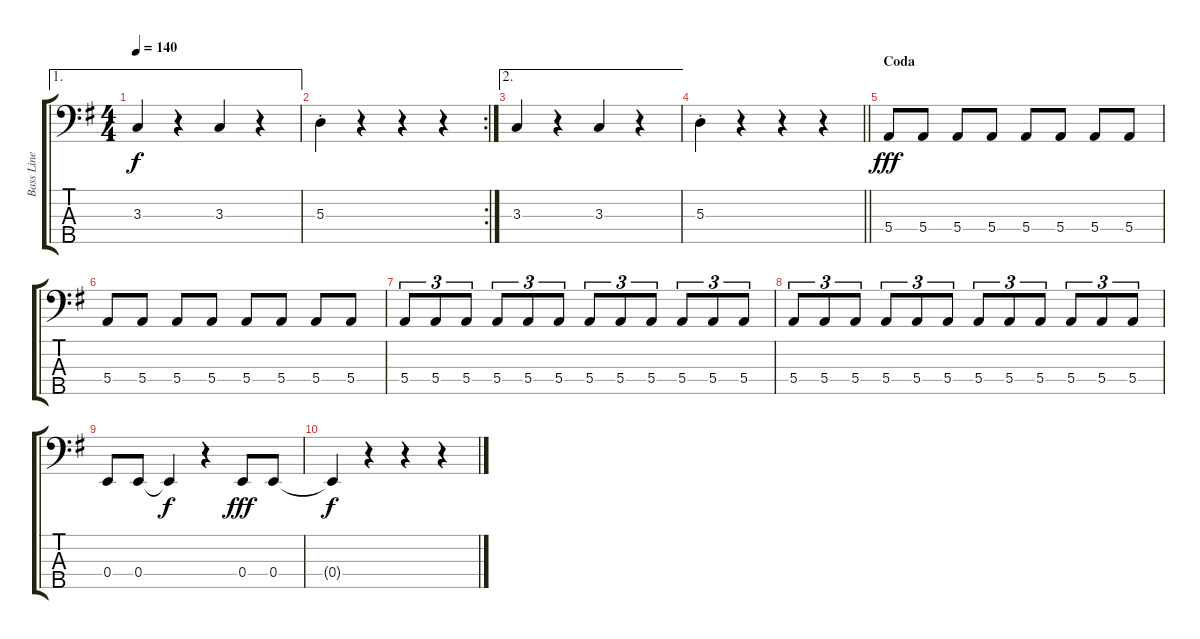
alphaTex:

\track ("Bass Line" "Bass Line") {instrument electricbassfinger}
\staff {score tabs}
\tuning (G2 D2 A1 E1 B0) {hide}
\ae 1
\ts (4 4)
\tempo 140
\clef f4
\ks eminor
3.3.4{dy f} r.4 3.3.4 r.4 |
\rc 2
5.3{st}.4 r.4 r.4 r.4 |
\ae 2
3.3.4 r.4 3.3.4 r.4 |
\barLineRight lightlight
5.3{st}.4 r.4 r.4 r.4 |
\section ("" "Coda")
5.4.8{dy fff} 5.4.8 5.4.8 5.4.8 5.4.8 5.4.8 5.4.8 5.4.8 |
5.4.8 5.4.8 5.4.8 5.4.8 5.4.8 5.4.8 5.4.8 5.4.8 |
5.4.8{tu (3 2)} 5.4.8{tu (3 2)} 5.4.8{tu (3 2)} 5.4.8{tu (3 2)} 5.4.8{tu (3 2)} 5.4.8{tu (3 2)} 5.4.8{tu (3 2)} 5.4.8{tu (3 2)} 5.4.8{tu (3 2)} 5.4.8{tu (3 2)} 5.4.8{tu (3 2)} 5.4.8{tu (3 2)} |
5.4.8{tu (3 2)} 5.4.8{tu (3 2)} 5.4.8{tu (3 2)} 5.4.8{tu (3 2)} 5.4.8{tu (3 2)} 5.4.8{tu (3 2)} 5.4.8{tu (3 2)} 5.4.8{tu (3 2)} 5.4.8{tu (3 2)} 5.4.8{tu (3 2)} 5.4.8{tu (3 2)} 5.4.8{tu (3 2)} |
0.4.8 0.4.8 0.4{t}.4{dy f} r.4 0.4.8{dy fff} 0.4.8 |
0.4{t}.4{dy f} r.4 r.4 r.4
